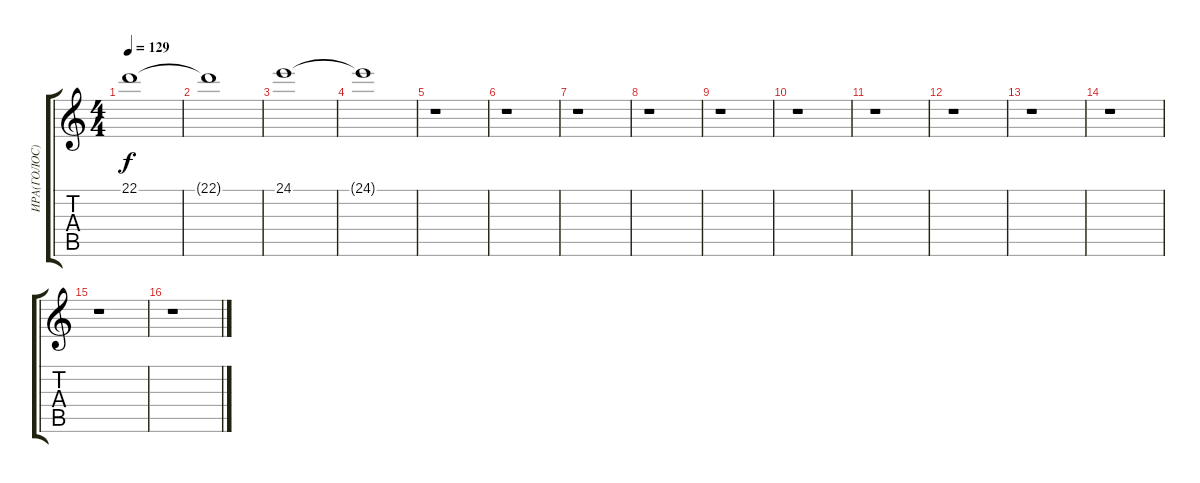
\track ("ИРА(ГОЛОС) " "ИРА(ГОЛОС)") {instrument choiraahs}
\staff {score tabs}
\tuning (E4 B3 G3 D3 A2 E2) {hide}
\ts (4 4)
\tempo 129
\clef g2
\ks c
22.1.1{dy f} |
22.1{t}.1 |
24.1.1 |
24.1{t}.1 |
r.1 |
r.1 |
r.1 |
r.1 |
r.1 |
r.1 |
r.1 |
r.1 |
r.1 |
r.1 |
r.1 |
r.1
